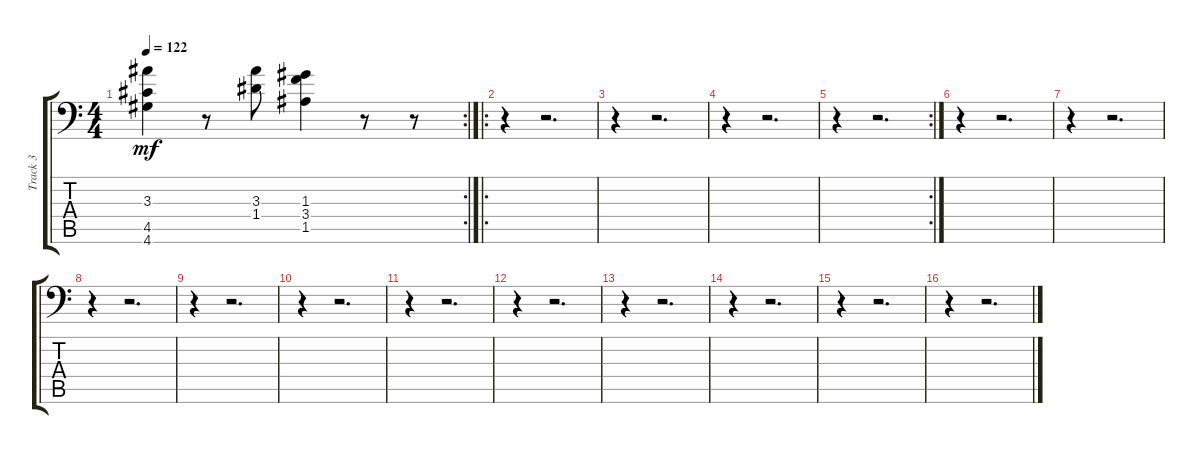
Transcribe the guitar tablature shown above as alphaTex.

\track ("Track 3" "Track 3") {instrument electricbassfinger}
\staff {score tabs}
\tuning (E4 B3 G3 D3 A2 E2) {hide}
\rc 2
\ts (4 4)
\tempo 122
\clef f4
\ks c
(3.3 4.5 4.6).4{dy mf} r.8 (3.3 1.4).8 (1.3 3.4 1.5).4 r.8 r.8 |
\ro
r.4 r.2{d} |
r.4 r.2{d} |
r.4 r.2{d} |
\rc 2
r.4 r.2{d} |
r.4 r.2{d} |
r.4 r.2{d} |
r.4 r.2{d} |
r.4 r.2{d} |
r.4 r.2{d} |
r.4 r.2{d} |
r.4 r.2{d} |
r.4 r.2{d} |
r.4 r.2{d} |
r.4 r.2{d} |
r.4 r.2{d}
